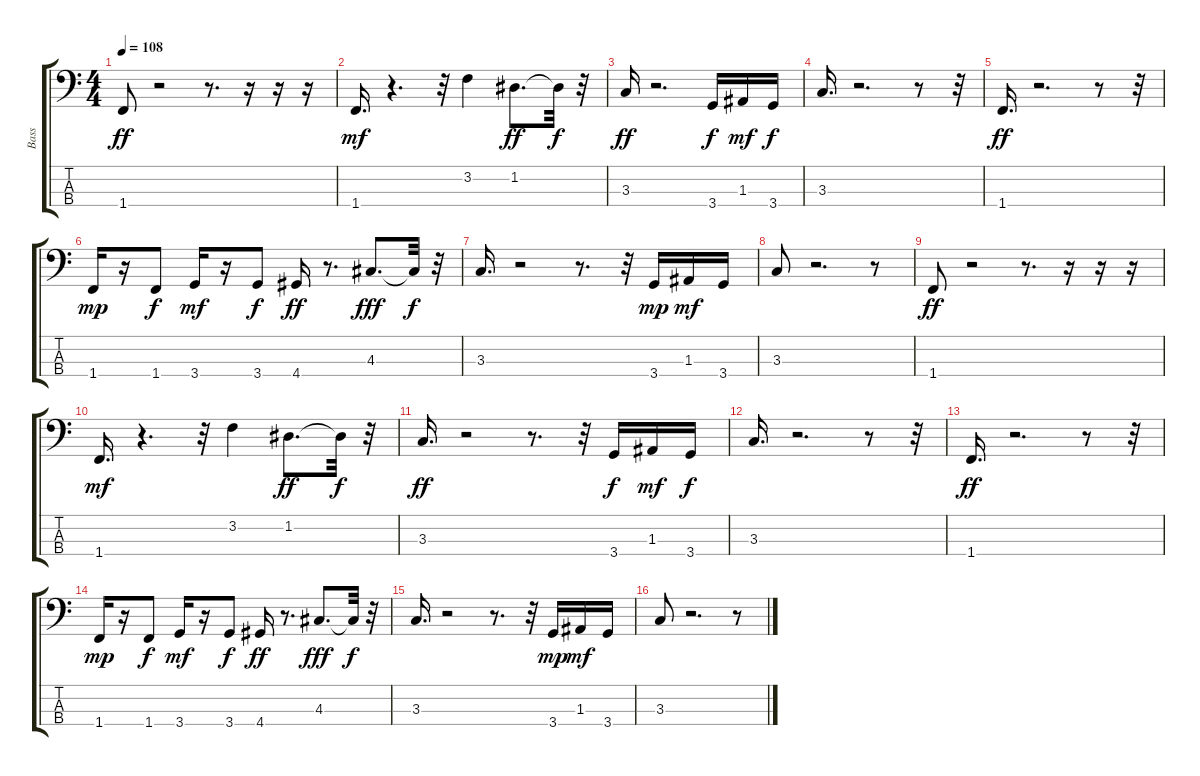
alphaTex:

\track ("Bass" "Bass") {instrument electricbassfinger}
\staff {score tabs}
\tuning (G2 D2 A1 E1) {hide}
\ts (4 4)
\tempo 108
\clef f4
\ks c
1.4.8{dy ff} r.2 r.8{d} r.16 r.16 r.16 |
1.4.16{d dy mf} r.4{d} r.32 3.2.4 1.2.8{d dy ff} 1.2{t}.32{dy f} r.32 |
3.3.16{dy ff} r.2{d} 3.4.16{dy f} 1.3.16{dy mf} 3.4.16{dy f} |
3.3.16{d} r.2{d} r.8 r.32 |
1.4.16{d dy ff} r.2{d} r.8 r.32 |
1.4.16{dy mp} r.16 1.4.8{dy f} 3.4.16{dy mf} r.16 3.4.8{dy f} 4.4.16{dy ff} r.8{d} 4.3.8{d dy fff} 4.3{t}.32{dy f} r.32 |
3.3.16{d} r.2 r.8{d} r.32 3.4.16{dy mp} 1.3.16{dy mf} 3.4.16 |
3.3.8 r.2{d} r.8 |
1.4.8{dy ff} r.2 r.8{d} r.16 r.16 r.16 |
1.4.16{d dy mf} r.4{d} r.32 3.2.4 1.2.8{d dy ff} 1.2{t}.32{dy f} r.32 |
3.3.16{d dy ff} r.2 r.8{d} r.32 3.4.16{dy f} 1.3.16{dy mf} 3.4.16{dy f} |
3.3.16{d} r.2{d} r.8 r.32 |
1.4.16{d dy ff} r.2{d} r.8 r.32 |
1.4.16{dy mp} r.16 1.4.8{dy f} 3.4.16{dy mf} r.16 3.4.8{dy f} 4.4.16{dy ff} r.8{d} 4.3.8{d dy fff} 4.3{t}.32{dy f} r.32 |
3.3.16{d} r.2 r.8{d} r.32 3.4.16{dy mp} 1.3.16{dy mf} 3.4.16 |
3.3.8 r.2{d} r.8
